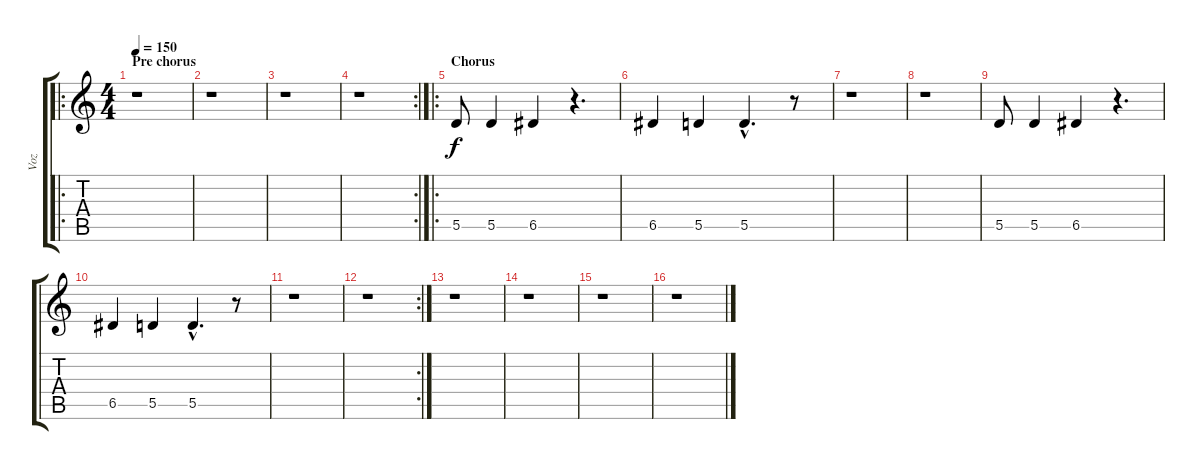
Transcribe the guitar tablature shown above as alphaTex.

\track ("Voz" "Voz") {instrument acousticguitarnylon}
\staff {score tabs}
\tuning (E4 B3 G3 D3 A2 E2) {hide}
\ro
\ts (4 4)
\section ("" "Pre chorus")
\tempo 150
\clef g2
\ks c
r.1{dy f} |
r.1 |
r.1 |
\rc 2
r.1 |
\ro
\section ("" "Chorus")
5.5.8 5.5.4 6.5.4 r.4{d} |
6.5.4 5.5.4 5.5{hac}.4{d} r.8 |
r.1 |
r.1 |
5.5.8 5.5.4 6.5.4 r.4{d} |
6.5.4 5.5.4 5.5{hac}.4{d} r.8 |
r.1 |
\rc 2
r.1 |
r.1 |
r.1 |
r.1 |
r.1
